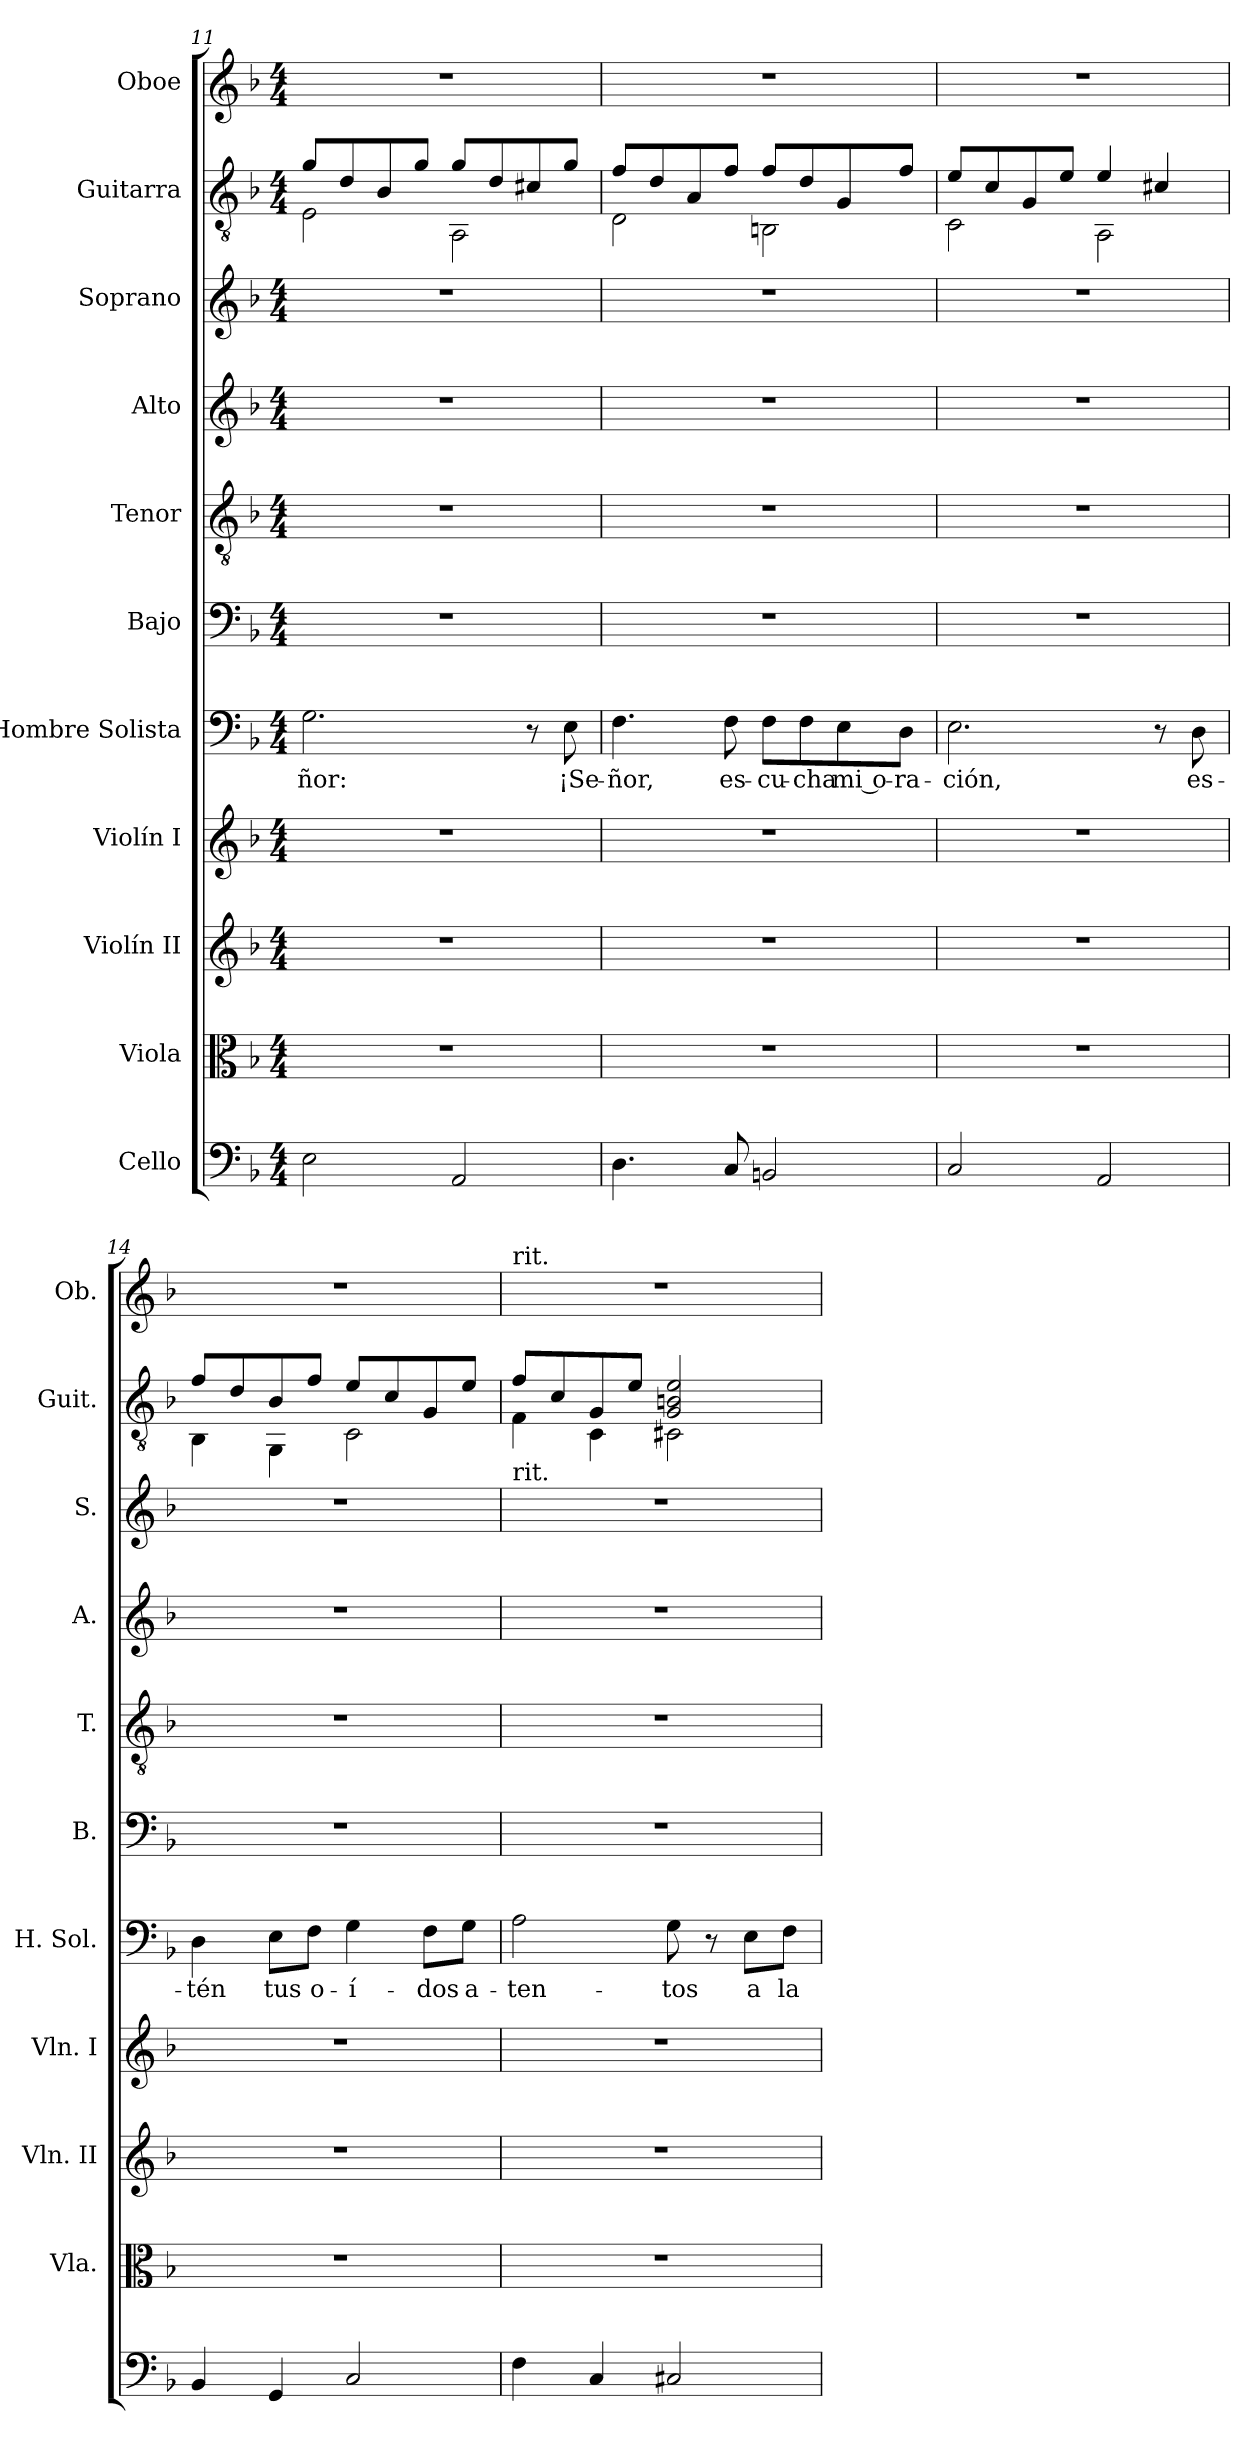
**kern	**kern	**kern	**kern	**kern	**text	**kern	**kern	**kern	**kern	**kern	**kern
*part11	*part10	*part9	*part8	*part7	*part7	*part6	*part5	*part4	*part3	*part2	*part1
*staff11	*staff10	*staff9	*staff8	*staff7	*staff7	*staff6	*staff5	*staff4	*staff3	*staff2	*staff1
*I"Cello	*I"Viola	*I"Violín II	*I"Violín I	*I"Hombre Solista	*	*I"Bajo	*I"Tenor	*I"Alto	*I"Soprano	*I"Guitarra	*I"Oboe
*	*I'Vla.	*I'Vln. II	*I'Vln. I	*I'H. Sol.	*	*I'B.	*I'T.	*I'A.	*I'S.	*I'Guit.	*I'Ob.
*clefF4	*clefC3	*clefG2	*clefG2	*clefF4	*	*clefF4	*clefGv2	*clefG2	*clefG2	*clefGv2	*clefG2
*k[b-]	*k[b-]	*k[b-]	*k[b-]	*k[b-]	*	*k[b-]	*k[b-]	*k[b-]	*k[b-]	*k[b-]	*k[b-]
*M4/4	*M4/4	*M4/4	*M4/4	*M4/4	*	*M4/4	*M4/4	*M4/4	*M4/4	*M4/4	*M4/4
=11	=11	=11	=11	=11	=11	=11	=11	=11	=11	=11	=11
*	*	*	*	*	*	*	*	*	*	*^	*
2E\	1r	1r	1r	2.G\	-ñor:	1r	1r	1r	1r	8g/L	2E\	1r
.	.	.	.	.	.	.	.	.	.	8d/	.	.
.	.	.	.	.	.	.	.	.	.	8B-/	.	.
.	.	.	.	.	.	.	.	.	.	8g/J	.	.
2AA/	.	.	.	.	.	.	.	.	.	8g/L	2AA\	.
.	.	.	.	.	.	.	.	.	.	8d/	.	.
.	.	.	.	8r	.	.	.	.	.	8c#X/	.	.
.	.	.	.	8E\	¡Se-	.	.	.	.	8g/J	.	.
=12	=12	=12	=12	=12	=12	=12	=12	=12	=12	=12	=12	=12
4.D\	1r	1r	1r	4.F\	-ñor,	1r	1r	1r	1r	8f/L	2D\	1r
.	.	.	.	.	.	.	.	.	.	8d/	.	.
.	.	.	.	.	.	.	.	.	.	8A/	.	.
8C/	.	.	.	8F\	es-	.	.	.	.	8f/J	.	.
2BBn/	.	.	.	8F\L	-cu-	.	.	.	.	8f/L	2BBn\	.
.	.	.	.	8F\	-cha	.	.	.	.	8d/	.	.
.	.	.	.	8E\	mi o-	.	.	.	.	8G/	.	.
.	.	.	.	8D\J	-ra-	.	.	.	.	8f/J	.	.
=13	=13	=13	=13	=13	=13	=13	=13	=13	=13	=13	=13	=13
2C/	1r	1r	1r	2.E\	-ción,	1r	1r	1r	1r	8e/L	2C\	1r
.	.	.	.	.	.	.	.	.	.	8c/	.	.
.	.	.	.	.	.	.	.	.	.	8G/	.	.
.	.	.	.	.	.	.	.	.	.	8e/J	.	.
2AA/	.	.	.	.	.	.	.	.	.	4e/	2AA\	.
.	.	.	.	8r	.	.	.	.	.	4c#X/	.	.
.	.	.	.	8D\	es-	.	.	.	.	.	.	.
=14	=14	=14	=14	=14	=14	=14	=14	=14	=14	=14	=14	=14
4BB-/	1r	1r	1r	4D\	-tén	1r	1r	1r	1r	8f/L	4BB-\	1r
.	.	.	.	.	.	.	.	.	.	8d/	.	.
4GG/	.	.	.	8E\L	tus	.	.	.	.	8B-/	4GG\	.
.	.	.	.	8F\J	o-	.	.	.	.	8f/J	.	.
2C/	.	.	.	4G\	-í-	.	.	.	.	8e/L	2C\	.
.	.	.	.	.	.	.	.	.	.	8c/	.	.
.	.	.	.	8F\L	-dos	.	.	.	.	8G/	.	.
.	.	.	.	8G\J	a-	.	.	.	.	8e/J	.	.
=15	=15	=15	=15	=15	=15	=15	=15	=15	=15	=15	=15	=15
!	!	!	!	!	!	!	!	!	!	!	!	!LO:TX:a:t=rit.
!	!	!	!	!	!	!	!	!	!LO:TX:a:t=rit.	!	!	!
4F\	1r	1r	1r	2A\	-ten-	1r	1r	1r	1r	8f/L	4F\	1r
.	.	.	.	.	.	.	.	.	.	8c/	.	.
4C/	.	.	.	.	.	.	.	.	.	8G/	4C\	.
.	.	.	.	.	.	.	.	.	.	8e/J	.	.
2C#X/	.	.	.	8G\	-tos	.	.	.	.	2G/ 2Bn/ 2e/	2C#X\	.
.	.	.	.	8r	.	.	.	.	.	.	.	.
.	.	.	.	8E\L	a	.	.	.	.	.	.	.
.	.	.	.	8F\J	la	.	.	.	.	.	.	.
*	*	*	*	*	*	*	*	*	*	*v	*v	*
=	=	=	=	=	=	=	=	=	=	=	=
*-	*-	*-	*-	*-	*-	*-	*-	*-	*-	*-	*-
